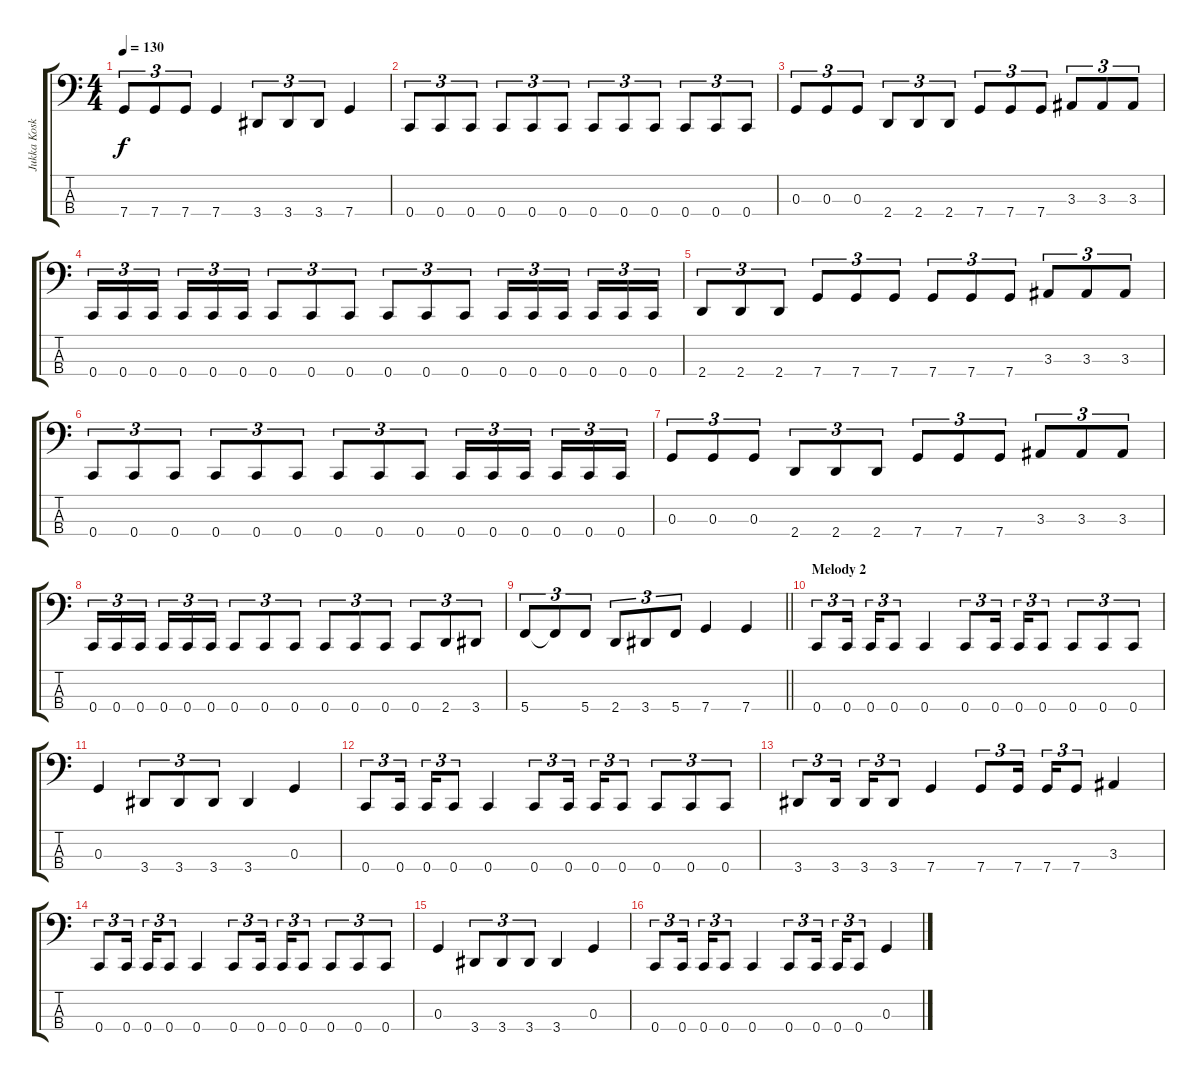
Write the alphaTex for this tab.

\track ("Jukka Koskinen" "Jukka Kosk") {instrument electricbassfinger}
\staff {score tabs}
\tuning (F2 C2 G1 C1) {hide}
\ts (4 4)
\tempo 130
\clef f4
\ks c
7.4.8{tu (3 2) dy f} 7.4.8{tu (3 2)} 7.4.8{tu (3 2)} 7.4.4 3.4.8{tu (3 2)} 3.4.8{tu (3 2)} 3.4.8{tu (3 2)} 7.4.4 |
0.4.8{tu (3 2)} 0.4.8{tu (3 2)} 0.4.8{tu (3 2)} 0.4.8{tu (3 2)} 0.4.8{tu (3 2)} 0.4.8{tu (3 2)} 0.4.8{tu (3 2)} 0.4.8{tu (3 2)} 0.4.8{tu (3 2)} 0.4.8{tu (3 2)} 0.4.8{tu (3 2)} 0.4.8{tu (3 2)} |
0.3.8{tu (3 2)} 0.3.8{tu (3 2)} 0.3.8{tu (3 2)} 2.4.8{tu (3 2)} 2.4.8{tu (3 2)} 2.4.8{tu (3 2)} 7.4.8{tu (3 2)} 7.4.8{tu (3 2)} 7.4.8{tu (3 2)} 3.3.8{tu (3 2)} 3.3.8{tu (3 2)} 3.3.8{tu (3 2)} |
0.4.16{tu (3 2)} 0.4.16{tu (3 2)} 0.4.16{tu (3 2) beam splitsecondary} 0.4.16{tu (3 2)} 0.4.16{tu (3 2)} 0.4.16{tu (3 2)} 0.4.8{tu (3 2)} 0.4.8{tu (3 2)} 0.4.8{tu (3 2)} 0.4.8{tu (3 2)} 0.4.8{tu (3 2)} 0.4.8{tu (3 2)} 0.4.16{tu (3 2)} 0.4.16{tu (3 2)} 0.4.16{tu (3 2) beam splitsecondary} 0.4.16{tu (3 2)} 0.4.16{tu (3 2)} 0.4.16{tu (3 2)} |
2.4.8{tu (3 2)} 2.4.8{tu (3 2)} 2.4.8{tu (3 2)} 7.4.8{tu (3 2)} 7.4.8{tu (3 2)} 7.4.8{tu (3 2)} 7.4.8{tu (3 2)} 7.4.8{tu (3 2)} 7.4.8{tu (3 2)} 3.3.8{tu (3 2)} 3.3.8{tu (3 2)} 3.3.8{tu (3 2)} |
0.4.8{tu (3 2)} 0.4.8{tu (3 2)} 0.4.8{tu (3 2)} 0.4.8{tu (3 2)} 0.4.8{tu (3 2)} 0.4.8{tu (3 2)} 0.4.8{tu (3 2)} 0.4.8{tu (3 2)} 0.4.8{tu (3 2)} 0.4.16{tu (3 2)} 0.4.16{tu (3 2)} 0.4.16{tu (3 2) beam splitsecondary} 0.4.16{tu (3 2)} 0.4.16{tu (3 2)} 0.4.16{tu (3 2)} |
0.3.8{tu (3 2)} 0.3.8{tu (3 2)} 0.3.8{tu (3 2)} 2.4.8{tu (3 2)} 2.4.8{tu (3 2)} 2.4.8{tu (3 2)} 7.4.8{tu (3 2)} 7.4.8{tu (3 2)} 7.4.8{tu (3 2)} 3.3.8{tu (3 2)} 3.3.8{tu (3 2)} 3.3.8{tu (3 2)} |
0.4.16{tu (3 2)} 0.4.16{tu (3 2)} 0.4.16{tu (3 2) beam splitsecondary} 0.4.16{tu (3 2)} 0.4.16{tu (3 2)} 0.4.16{tu (3 2)} 0.4.8{tu (3 2)} 0.4.8{tu (3 2)} 0.4.8{tu (3 2)} 0.4.8{tu (3 2)} 0.4.8{tu (3 2)} 0.4.8{tu (3 2)} 0.4.8{tu (3 2)} 2.4.8{tu (3 2)} 3.4.8{tu (3 2)} |
\barLineRight lightlight
5.4.8{tu (3 2)} 5.4{t}.8{tu (3 2)} 5.4.8{tu (3 2)} 2.4.8{tu (3 2)} 3.4.8{tu (3 2)} 5.4.8{tu (3 2)} 7.4.4 7.4.4 |
\section ("" "Melody 2")
0.4.8{tu (3 2)} 0.4.16{tu (3 2) beam splitsecondary} 0.4.16{tu (3 2)} 0.4.8{tu (3 2)} 0.4.4 0.4.8{tu (3 2)} 0.4.16{tu (3 2) beam splitsecondary} 0.4.16{tu (3 2)} 0.4.8{tu (3 2)} 0.4.8{tu (3 2)} 0.4.8{tu (3 2)} 0.4.8{tu (3 2)} |
0.3.4 3.4.8{tu (3 2)} 3.4.8{tu (3 2)} 3.4.8{tu (3 2)} 3.4.4 0.3.4 |
0.4.8{tu (3 2)} 0.4.16{tu (3 2) beam splitsecondary} 0.4.16{tu (3 2)} 0.4.8{tu (3 2)} 0.4.4 0.4.8{tu (3 2)} 0.4.16{tu (3 2) beam splitsecondary} 0.4.16{tu (3 2)} 0.4.8{tu (3 2)} 0.4.8{tu (3 2)} 0.4.8{tu (3 2)} 0.4.8{tu (3 2)} |
3.4.8{tu (3 2)} 3.4.16{tu (3 2) beam splitsecondary} 3.4.16{tu (3 2)} 3.4.8{tu (3 2)} 7.4.4 7.4.8{tu (3 2)} 7.4.16{tu (3 2) beam splitsecondary} 7.4.16{tu (3 2)} 7.4.8{tu (3 2)} 3.3.4 |
0.4.8{tu (3 2)} 0.4.16{tu (3 2) beam splitsecondary} 0.4.16{tu (3 2)} 0.4.8{tu (3 2)} 0.4.4 0.4.8{tu (3 2)} 0.4.16{tu (3 2) beam splitsecondary} 0.4.16{tu (3 2)} 0.4.8{tu (3 2)} 0.4.8{tu (3 2)} 0.4.8{tu (3 2)} 0.4.8{tu (3 2)} |
0.3.4 3.4.8{tu (3 2)} 3.4.8{tu (3 2)} 3.4.8{tu (3 2)} 3.4.4 0.3.4 |
0.4.8{tu (3 2)} 0.4.16{tu (3 2) beam splitsecondary} 0.4.16{tu (3 2)} 0.4.8{tu (3 2)} 0.4.4 0.4.8{tu (3 2)} 0.4.16{tu (3 2) beam splitsecondary} 0.4.16{tu (3 2)} 0.4.8{tu (3 2)} 0.3.4
